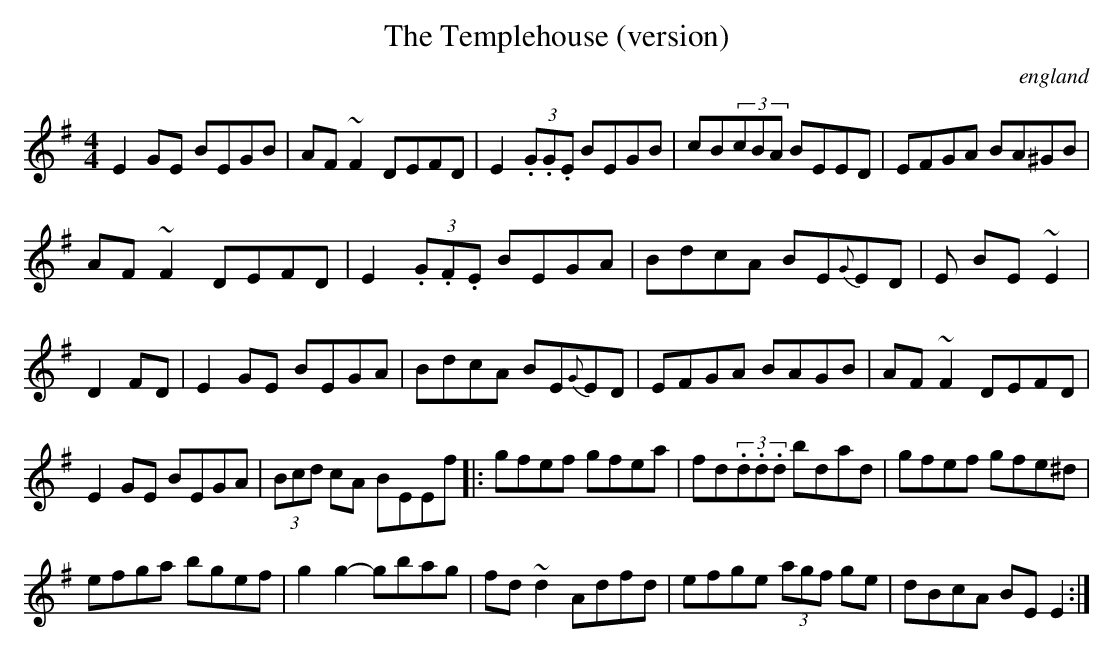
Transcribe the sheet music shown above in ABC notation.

X:1
T:The Templehouse (version)
O:england
M:4/4
L:1/8
K:G
E2GE BEGB | AF~F2 DEFD | E2(3.G.G.E BEGB | cB(3cBA BEED |  EFGA BA^GB |
AF~F2 DEFD | E2(3.G.F.E BEGA | BdcA BE{G}ED | +E3B,3+E BE~E2 |
D2FD +A4D4+ | E2GE BEGA | BdcA BE{G}ED | EFGA BAGB | AF~F2 DEFD |
E2GE BEGA | (3Bcd cA BEEf |: gfef gfea | fd(3.d.d.d bdad | gfef gfe^d |
efga bgef | g2g2- gbag | fd~d2 Adfd | efge (3agf ge | dBcA BEE2 :|
